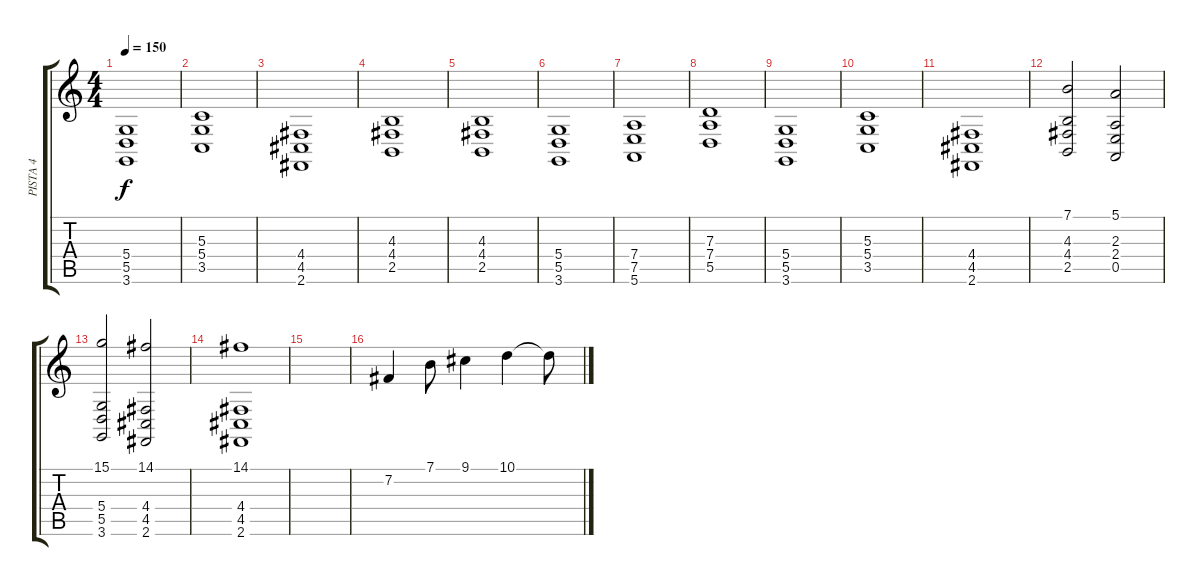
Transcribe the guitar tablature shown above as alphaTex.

\track ("PISTA 4" "PISTA 4") {instrument stringensemble1}
\staff {score tabs}
\tuning (E4 B3 G3 D3 A2 E2) {hide}
\ts (4 4)
\tempo 150
\clef g2
\ks c
(5.4 5.5 3.6).1{dy f} |
(5.3 5.4 3.5).1 |
(4.4 4.5 2.6).1 |
(4.3 4.4 2.5).1 |
(4.3 4.4 2.5).1 |
(5.4 5.5 3.6).1 |
(7.4 7.5 5.6).1 |
(7.3 7.4 5.5).1 |
(5.4 5.5 3.6).1 |
(5.3 5.4 3.5).1 |
(4.4 4.5 2.6).1 |
(7.1 4.3 4.4 2.5).2 (5.1 2.3 2.4 0.5).2 |
(15.1 5.4 5.5 3.6).2 (14.1 4.4 4.5 2.6).2 |
(14.1 4.4 4.5 2.6).1 |
|
7.2.4 7.1.8 9.1.4 10.1.4 10.1{t}.8
